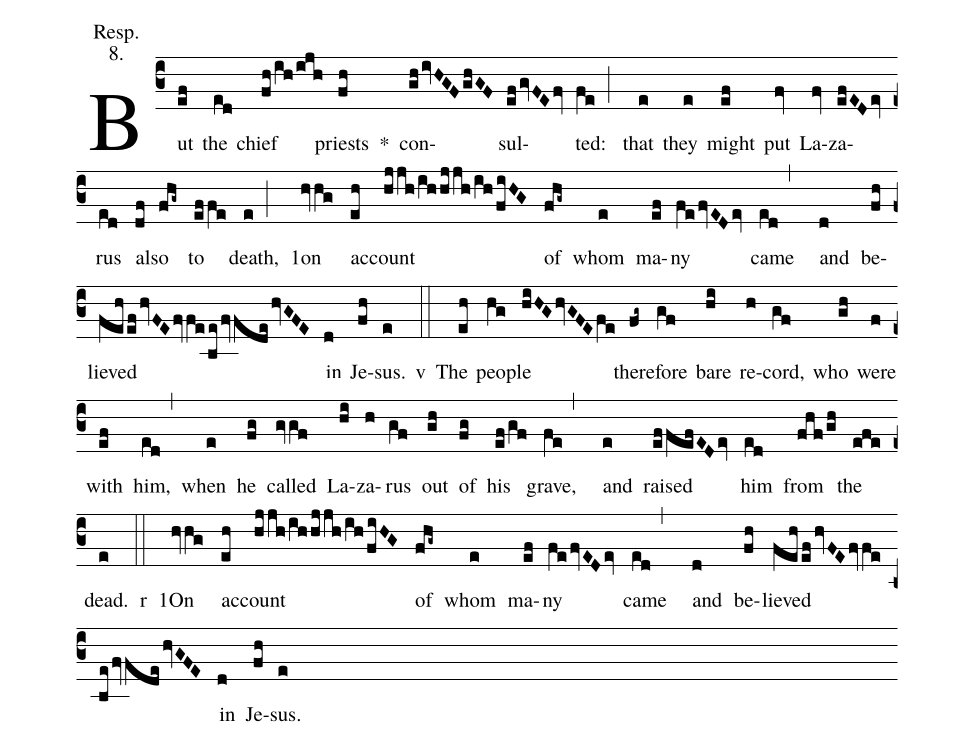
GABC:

annotation: Resp.;
annotation: 8.;
%%
(c3) But(ef) the(ed) chief(fh/ih/ijh) priests(fh) <sp>*</sp>() con(ghivHGFghGF)sul(efgvFEfv)ted:(fe;) that(e) they(e) might(ef) put(fv) La(fv)za(efEDev)rus(ed) al(df)so(fhg~) to(effe) death,(e;) <sp>1</sp>on(hvhg) ac(eh)count(hjjh/ihhjjh/ih/fiHG) of(fhg~) whom(e) ma(ef)ny(fefvEDev) came(ed,) and(d) be(fh)lieved(feh/efhvFEfvfe/befvfde/hvGFE) in(d) Je(fh)sus.(e)

<sp>v</sp>(::) The(eh) peo(hg)ple(hiHGhvGFEfe) there(fg~)fore(gf) bare(hi) re(h)cord,(gf) who(gh) were(f) with(ef) him,(ed,) when(e) he(fg) called(gvgf) La(hi)za(h)rus(gf) out(gh) of(fg) his(ef/gf) grave,(fe,) and(e) raised(effefEDev) him(ed) from(fhf/gh) the(efe) dead.(e)

<sp>r</sp>(::) <sp>1</sp>On(hvhg) ac(eh)count(hjjh/ihhjjh/ih/fiHG) of(fhg~) whom(e) ma(ef)ny(fefvEDev) came(ed,) and(d) be(fh)lieved(feh/efhvFEfvfe/befvfde/hvGFE) in(d) Je(fh)sus.(e)
